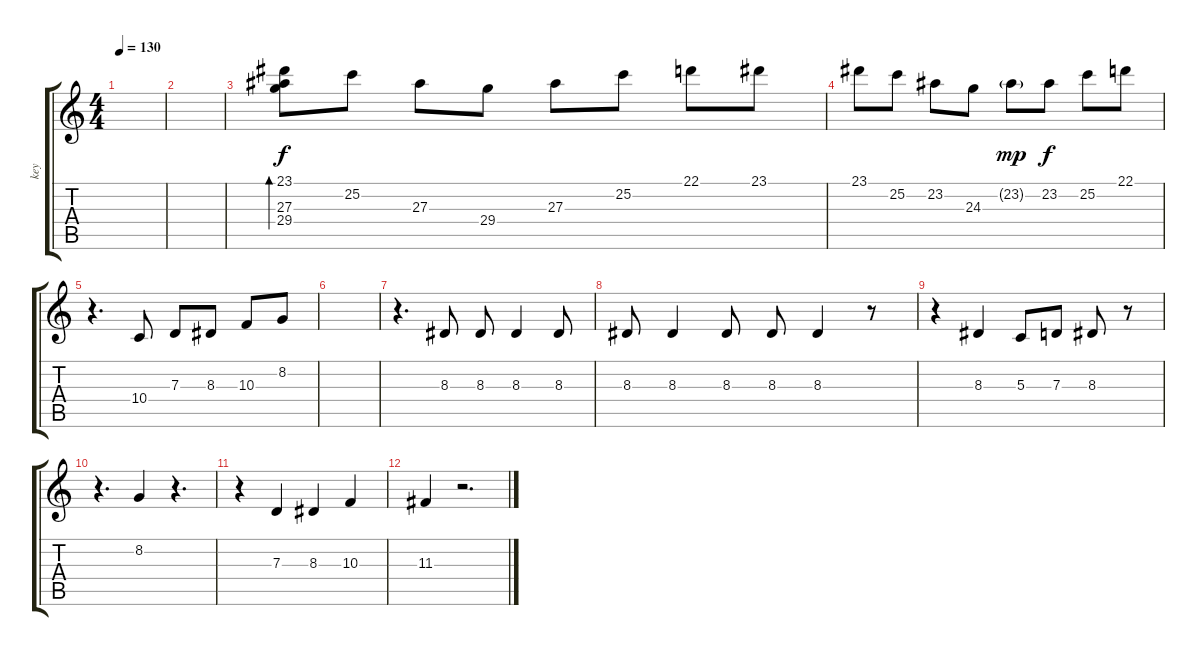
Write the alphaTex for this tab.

\track ("key" "key") {instrument acousticgrandpiano}
\staff {score tabs}
\tuning (E4 B3 G3 D3 A2 E2) {hide}
\ts (4 4)
\tempo 130
\clef g2
\ks c
|
|
(23.1 27.3 29.4).8{bd 240 volume 12} 25.2.8 27.3.8 29.4.8 27.3.8 25.2.8 22.1.8 23.1.8 |
23.1.8 25.2.8 23.2.8 24.3.8 23.2{g}.8{dy mp} 23.2.8{dy f} 25.2.8 22.1.8 |
r.4{d} 10.4.8{volume 10} 7.3.8 8.3.8 10.3.8 8.2.8 |
|
r.4{d} 8.3.8 8.3.8 8.3.4 8.3.8 |
8.3.8 8.3.4 8.3.8 8.3.8 8.3.4 r.8 |
r.4 8.3.4 5.3.8 7.3.8 8.3.8 r.8 |
r.4{d} 8.2.4 r.4{d} |
r.4 7.3.4 8.3.4 10.3.4 |
11.3.4 r.2{d}
